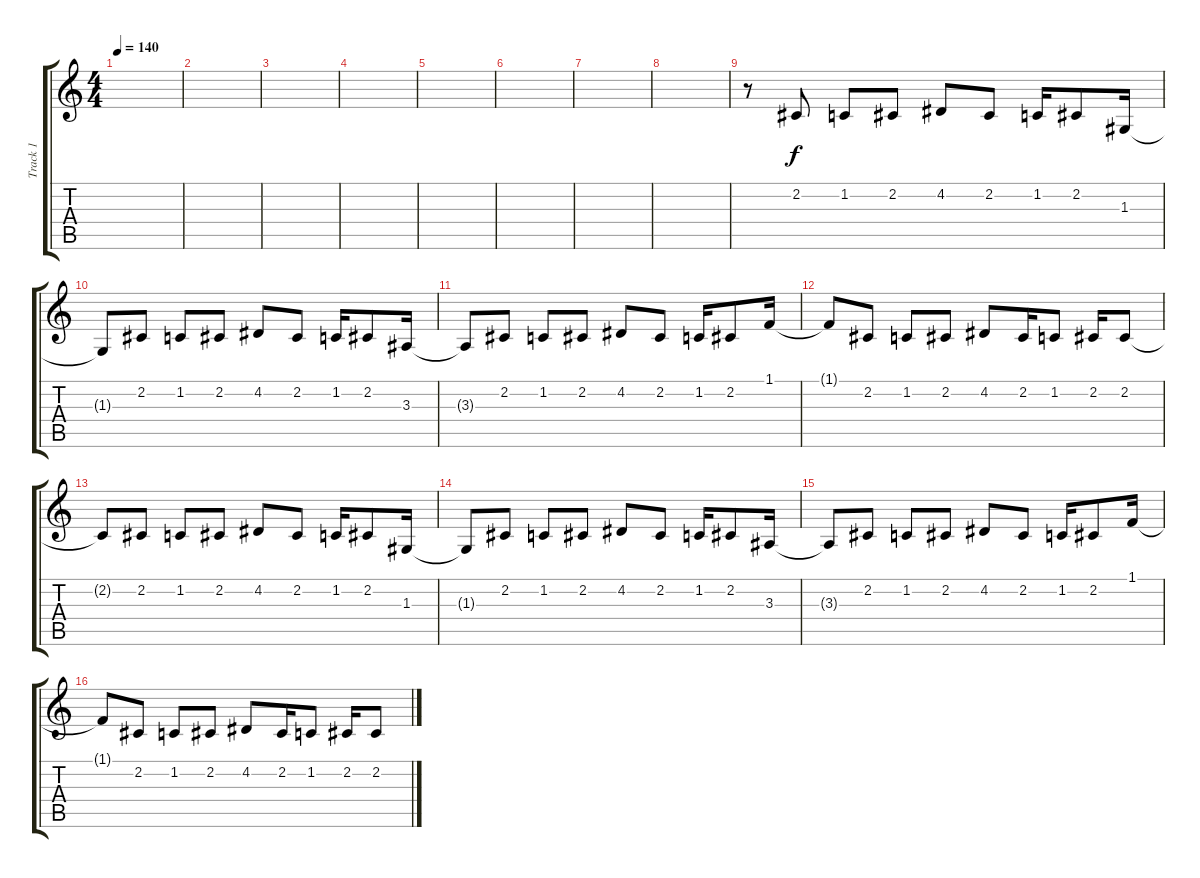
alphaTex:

\track ("Track 1" "Track 1") {instrument trumpet}
\staff {score tabs}
\tuning (E4 B3 G3 D3 A2 E2) {hide}
\ts (4 4)
\tempo 140
\clef g2
\ks c
|
|
|
|
|
|
|
|
r.8 2.2.8 1.2.8 2.2.8 4.2.8 2.2.8 1.2.16 2.2.8 1.3.16 |
1.3{t}.8 2.2.8 1.2.8 2.2.8 4.2.8 2.2.8 1.2.16 2.2.8 3.3.16 |
3.3{t}.8 2.2.8 1.2.8 2.2.8 4.2.8 2.2.8 1.2.16 2.2.8 1.1.16 |
1.1{t}.8 2.2.8 1.2.8 2.2.8 4.2.8 2.2.16 1.2.8 2.2.16 2.2.8 |
2.2{t}.8 2.2.8 1.2.8 2.2.8 4.2.8 2.2.8 1.2.16 2.2.8 1.3.16 |
1.3{t}.8 2.2.8 1.2.8 2.2.8 4.2.8 2.2.8 1.2.16 2.2.8 3.3.16 |
3.3{t}.8 2.2.8 1.2.8 2.2.8 4.2.8 2.2.8 1.2.16 2.2.8 1.1.16 |
1.1{t}.8 2.2.8 1.2.8 2.2.8 4.2.8 2.2.16 1.2.8 2.2.16 2.2.8
